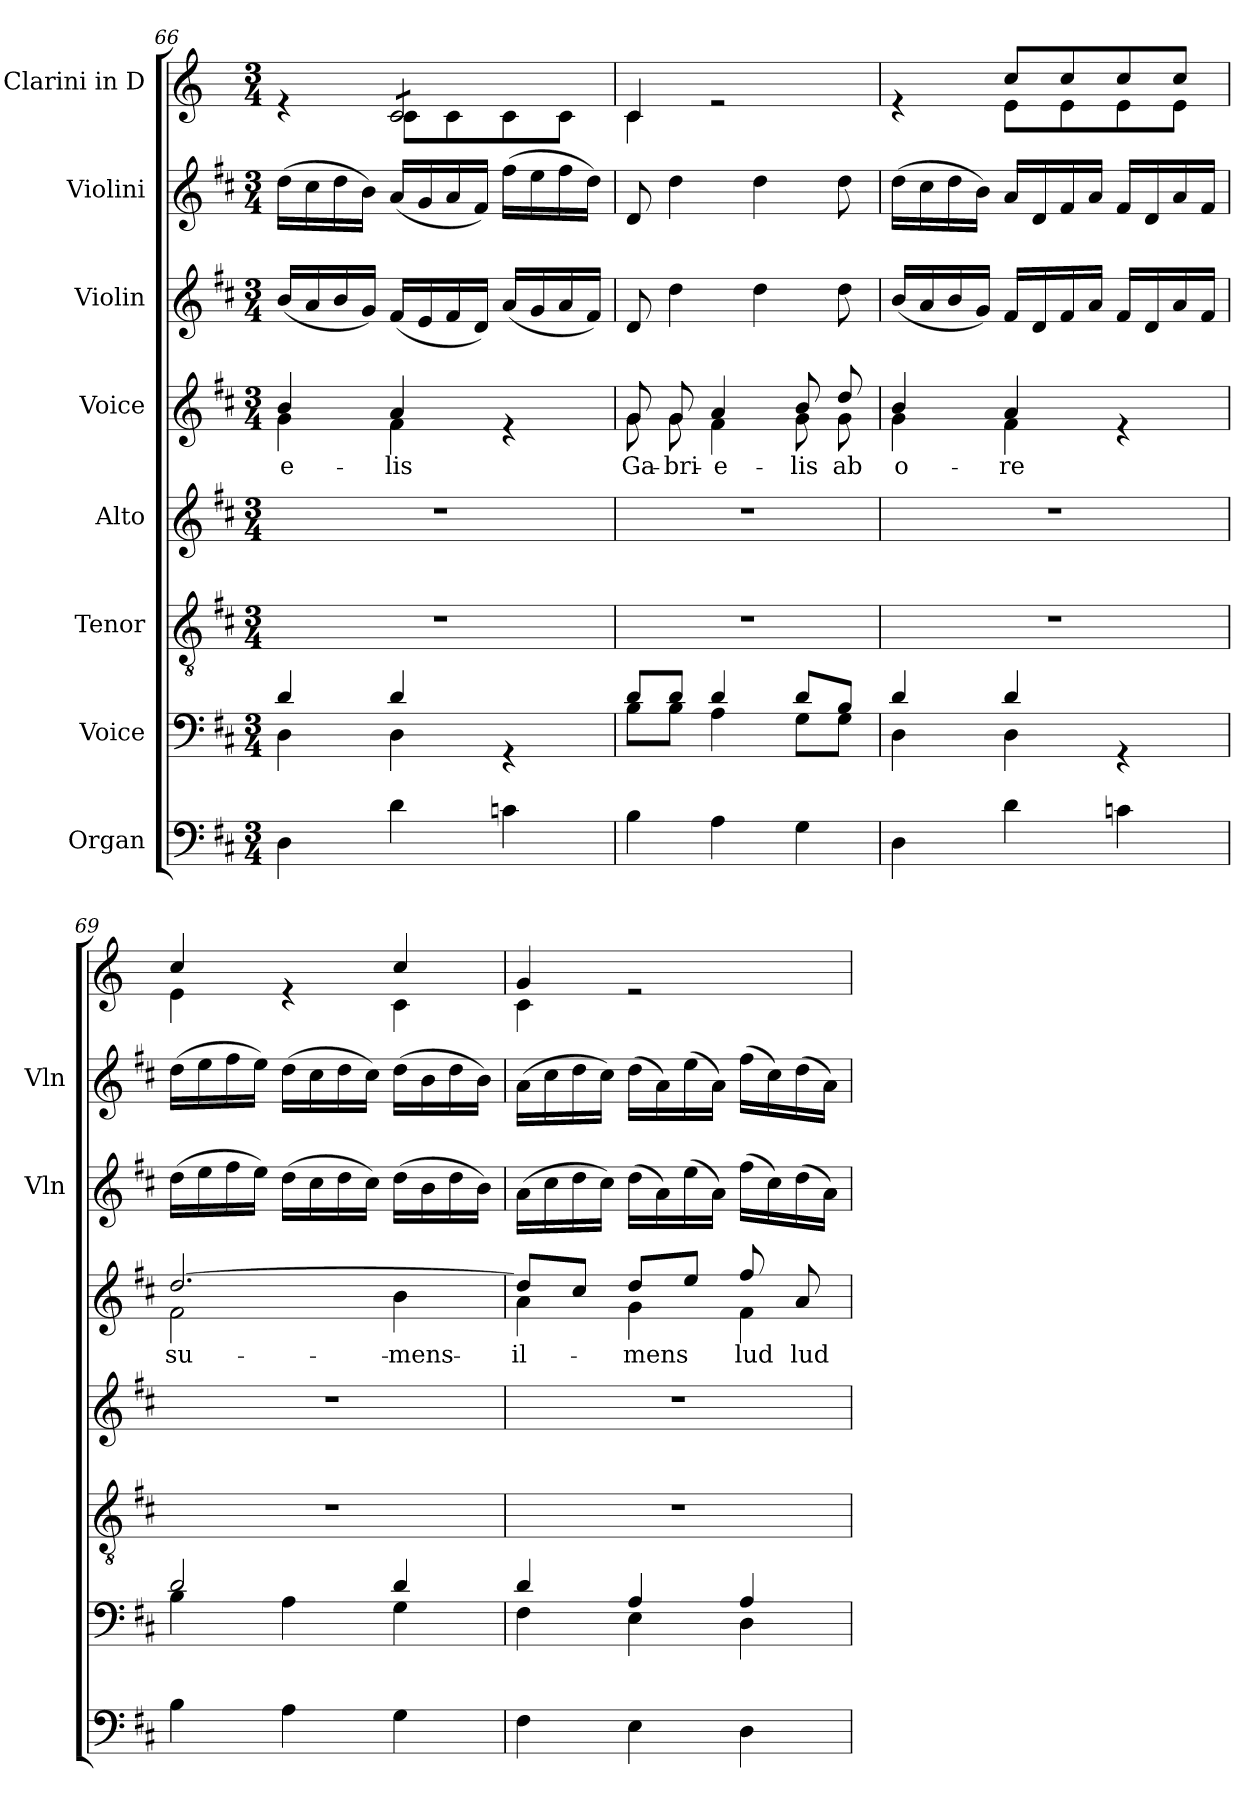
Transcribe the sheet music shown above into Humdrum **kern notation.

**kern	**kern	**kern	**kern	**kern	**text	**kern	**kern	**kern
*part8	*part7	*part6	*part5	*part4	*part4	*part3	*part2	*part1
*staff8	*staff7	*staff6	*staff5	*staff4	*staff4	*staff3	*staff2	*staff1
*I"Organ	*I"Voice	*I"Tenor	*I"Alto	*I"Voice	*	*I"Violin	*I"Violini	*I"Clarini in D
*	*	*	*	*	*	*I'Vln	*I'Vln	*
*clefF4	*clefF4	*clefGv2	*clefG2	*clefG2	*	*clefG2	*clefG2	*clefG2
*	*	*	*	*	*	*	*	*ITrd-1c-2
*k[f#c#]	*k[f#c#]	*k[f#c#]	*k[f#c#]	*k[f#c#]	*	*k[f#c#]	*k[f#c#]	*k[f#c#]
*M3/4	*M3/4	*M3/4	*M3/4	*M3/4	*	*M3/4	*M3/4	*M3/4
=66	=66	=66	=66	=66	=66	=66	=66	=66
*	*^	*	*	*	*	*	*	*
!	!	!	!	!	!	!LO:LY:b	!	!	!
*	*	*	*	*	*^	*	*	*	*^
4D\	4d/	4D\	2.r	2.r	4b/	4g\	-e-	(16b/LL	(16dd\LL	4re	4ryy
.	.	.	.	.	.	.	.	16a/	16cc#\	.	.
.	.	.	.	.	.	.	.	16b/	16dd\	.	.
.	.	.	.	.	.	.	.	16g/JJ)	16b\JJ)	.	.
!	!	!	!	!	!	!	!LO:LY:b	!	!	!	!
*	*	*	*	*	*	*	*	*	*	*tremolo	*
4d\	4d/	4D\	.	.	4a/	4f#\	-lis	(16f#/LL	(16a/LL	8d/L	8d\L
.	.	.	.	.	.	.	.	16e/	16g/	.	.
.	.	.	.	.	.	.	.	16f#/	16a/	8d/	8d\
.	.	.	.	.	.	.	.	16d/JJ)	16f#/JJ)	.	.
4cn\	4rGG	4ryy	.	.	4re	4ryy	.	(16a/LL	(16ff#\LL	8d/	8d\
.	.	.	.	.	.	.	.	16g/	16ee\	.	.
.	.	.	.	.	.	.	.	16a/	16ff#\	8d/J	8d\J
*	*	*	*	*	*	*	*	*	*	*Xtremolo	*
.	.	.	.	.	.	.	.	16f#/JJ)	16dd\JJ)	.	.
=67	=67	=67	=67	=67	=67	=67	=67	=67	=67	=67	=67
!	!	!	!	!	!	!	!LO:LY:b	!	!	!	!
4B\	8d/L	8B\L	2.r	2.r	8g/	8g\	Ga-	8d/	8d/	4d/	4d\
!	!	!	!	!	!	!	!LO:LY:b	!	!	!	!
.	8d/J	8B\J	.	.	8g/	8g\	-bri-	4dd\	4dd\	.	.
!	!	!	!	!	!	!	!LO:LY:b	!	!	!	!
4A\	4d/	4A\	.	.	4a/	4f#\	-e-	.	.	2re	2ryy
.	.	.	.	.	.	.	.	4dd\	4dd\	.	.
!	!	!	!	!	!	!	!LO:LY:b	!	!	!	!
4G\	8d/L	8G\L	.	.	8b/	8g\	-lis	.	.	.	.
!	!	!	!	!	!	!	!LO:LY:b	!	!	!	!
.	8B/J	8G\J	.	.	8dd/	8g\	ab	8dd\	8dd\	.	.
=68	=68	=68	=68	=68	=68	=68	=68	=68	=68	=68	=68
!	!	!	!	!	!	!	!LO:LY:b	!	!	!	!
4D\	4d/	4D\	2.r	2.r	4b/	4g\	o-	(16b/LL	(16dd\LL	4re	4ryy
.	.	.	.	.	.	.	.	16a/	16cc#\	.	.
.	.	.	.	.	.	.	.	16b/	16dd\	.	.
.	.	.	.	.	.	.	.	16g/JJ)	16b\JJ)	.	.
!	!	!	!	!	!	!	!LO:LY:b	!	!	!	!
4d\	4d/	4D\	.	.	4a/	4f#\	-re	16f#/LL	16a/LL	8dd/L	8f#\L
.	.	.	.	.	.	.	.	16d/	16d/	.	.
.	.	.	.	.	.	.	.	16f#/	16f#/	8dd/	8f#\
.	.	.	.	.	.	.	.	16a/JJ	16a/JJ	.	.
4cn\	4rGG	4ryy	.	.	4re	4ryy	.	16f#/LL	16f#/LL	8dd/	8f#\
.	.	.	.	.	.	.	.	16d/	16d/	.	.
.	.	.	.	.	.	.	.	16a/	16a/	8dd/J	8f#\J
.	.	.	.	.	.	.	.	16f#/JJ	16f#/JJ	.	.
!!LO:PB:g=z	!!
=69	=69	=69	=69	=69	=69	=69	=69	=69	=69	=69	=69
!	!	!	!	!	!	!	!LO:LY:b	!	!	!	!
!	!	!	!	!	!	!	!LO:LY:b	!	!	!	!
4B\	2d/	4B\	2.r	2.r	[2.dd/	2f#\	su-	(16dd\LL	(16dd\LL	4dd/	4f#\
.	.	.	.	.	.	.	.	16ee\	16ee\	.	.
.	.	.	.	.	.	.	.	16ff#\	16ff#\	.	.
.	.	.	.	.	.	.	.	16ee\JJ)	16ee\JJ)	.	.
4A\	.	4A\	.	.	.	.	.	(16dd\LL	(16dd\LL	4re	4ryy
.	.	.	.	.	.	.	.	16cc#\	16cc#\	.	.
.	.	.	.	.	.	.	.	16dd\	16dd\	.	.
.	.	.	.	.	.	.	.	16cc#\JJ)	16cc#\JJ)	.	.
!	!	!	!	!	!	!	!LO:LY:b	!	!	!	!
4G\	4d/	4G\	.	.	.	4b\	-mens	(16dd\LL	(16dd\LL	4dd/	4d\
.	.	.	.	.	.	.	.	16b\	16b\	.	.
.	.	.	.	.	.	.	.	16dd\	16dd\	.	.
.	.	.	.	.	.	.	.	16b\JJ)	16b\JJ)	.	.
=70	=70	=70	=70	=70	=70	=70	=70	=70	=70	=70	=70
!	!	!	!	!	!	!	!LO:LY:b	!	!	!	!
4F#\	4d/	4F#\	2.r	2.r	8dd/L]	4a\	il-	(16a\LL	(16a\LL	4a/	4d\
.	.	.	.	.	.	.	.	16cc#\	16cc#\	.	.
.	.	.	.	.	8cc#/J	.	.	16dd\	16dd\	.	.
.	.	.	.	.	.	.	.	16cc#\JJ)	16cc#\JJ)	.	.
!	!	!	!	!	!	!	!LO:LY:b	!	!	!	!
4E\	4A/	4E\	.	.	8dd/L	4g\	-mens	(16dd\LL	(16dd\LL	2re	2ryy
.	.	.	.	.	.	.	.	16a\)	16a\)	.	.
.	.	.	.	.	8ee/J	.	.	(16ee\	(16ee\	.	.
.	.	.	.	.	.	.	.	16a\JJ)	16a\JJ)	.	.
!	!	!	!	!	!	!	!LO:LY:b	!	!	!	!
!	!	!	!	!	!	!	!LO:LY:b	!	!	!	!
4D\	4A/	4D\	.	.	8ff#/	4f#\	-lud	(16ff#\LL	(16ff#\LL	.	.
.	.	.	.	.	.	.	.	16cc#\)	16cc#\)	.	.
!	!	!	!	!	!	!	!LO:LY:b	!	!	!	!
.	.	.	.	.	8a/	.	-lud	(16dd\	(16dd\	.	.
.	.	.	.	.	.	.	.	16a\JJ)	16a\JJ)	.	.
*	*v	*v	*	*	*v	*v	*	*	*	*v	*v
=	=	=	=	=	=	=	=	=
*-	*-	*-	*-	*-	*-	*-	*-	*-
